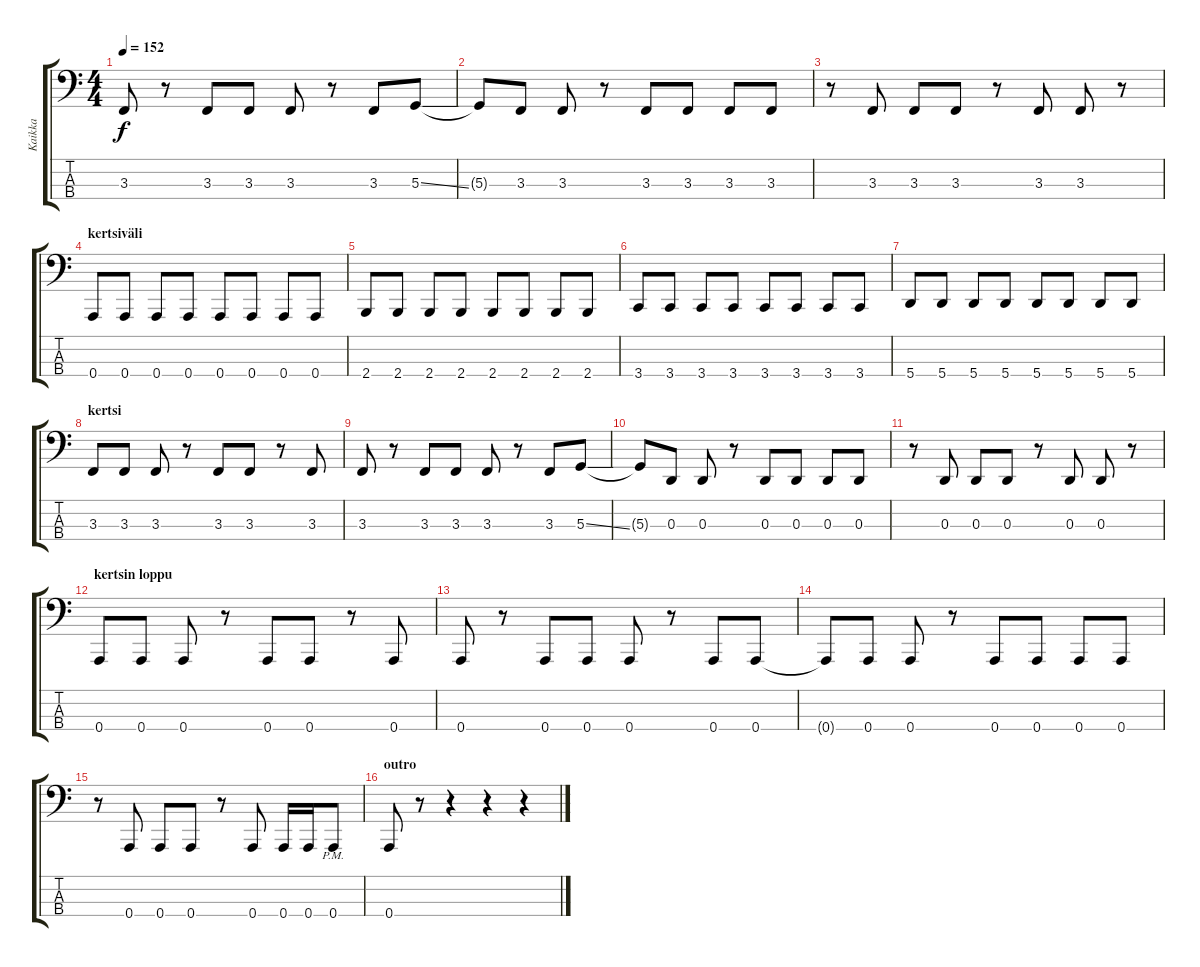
\track ("Kaikka" "Kaikka") {instrument electricbasspick}
\staff {score tabs}
\tuning (D2 A1 D1 A0) {hide}
\ts (4 4)
\tempo 152
\clef f4
\ks c
3.3.8{dy f} r.8 3.3.8 3.3.8 3.3.8 r.8 3.3.8 5.3{ss}.8 |
5.3{t}.8 3.3.8 3.3.8 r.8 3.3.8 3.3.8 3.3.8 3.3.8 |
r.8 3.3.8 3.3.8 3.3.8 r.8 3.3.8 3.3.8 r.8 |
\section ("" "kertsiväli")
0.4.8 0.4.8 0.4.8 0.4.8 0.4.8 0.4.8 0.4.8 0.4.8 |
2.4.8 2.4.8 2.4.8 2.4.8 2.4.8 2.4.8 2.4.8 2.4.8 |
3.4.8 3.4.8 3.4.8 3.4.8 3.4.8 3.4.8 3.4.8 3.4.8 |
5.4.8 5.4.8 5.4.8 5.4.8 5.4.8 5.4.8 5.4.8 5.4.8 |
\section ("" "kertsi")
3.3.8 3.3.8 3.3.8 r.8 3.3.8 3.3.8 r.8 3.3.8 |
3.3.8 r.8 3.3.8 3.3.8 3.3.8 r.8 3.3.8 5.3{ss}.8 |
5.3{t}.8 0.3.8 0.3.8 r.8 0.3.8 0.3.8 0.3.8 0.3.8 |
r.8 0.3.8 0.3.8 0.3.8 r.8 0.3.8 0.3.8 r.8 |
\section ("" "kertsin loppu")
0.4.8 0.4.8 0.4.8 r.8 0.4.8 0.4.8 r.8 0.4.8 |
0.4.8 r.8 0.4.8 0.4.8 0.4.8 r.8 0.4.8 0.4.8 |
0.4{t}.8 0.4.8 0.4.8 r.8 0.4.8 0.4.8 0.4.8 0.4.8 |
r.8 0.4.8 0.4.8 0.4.8 r.8 0.4.8 0.4.16 0.4.16 0.4{pm}.8 |
\section ("" "outro")
0.4.8 r.8 r.4 r.4 r.4
